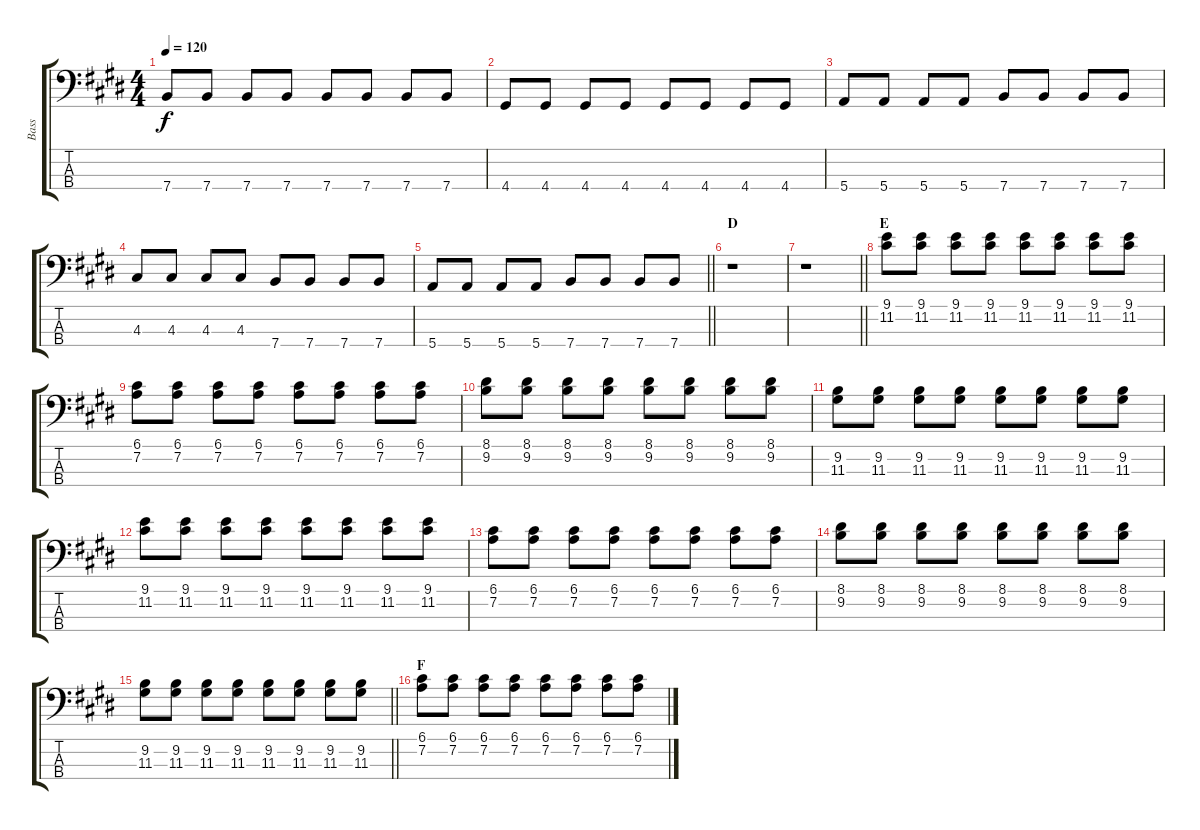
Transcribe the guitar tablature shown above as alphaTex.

\track ("Bass" "Bass") {instrument electricbasspick}
\staff {score tabs}
\tuning (G2 D2 A1 E1) {hide}
\ts (4 4)
\tempo 120
\clef f4
\ks e
7.4.8{dy f} 7.4.8 7.4.8 7.4.8 7.4.8 7.4.8 7.4.8 7.4.8 |
4.4.8 4.4.8 4.4.8 4.4.8 4.4.8 4.4.8 4.4.8 4.4.8 |
5.4.8 5.4.8 5.4.8 5.4.8 7.4.8 7.4.8 7.4.8 7.4.8 |
4.3.8 4.3.8 4.3.8 4.3.8 7.4.8 7.4.8 7.4.8 7.4.8 |
\barLineRight lightlight
5.4.8 5.4.8 5.4.8 5.4.8 7.4.8 7.4.8 7.4.8 7.4.8 |
\section ("" "D")
r.1 |
\barLineRight lightlight
r.1 |
\section ("" "E")
(9.1 11.2).8 (9.1 11.2).8 (9.1 11.2).8 (9.1 11.2).8 (9.1 11.2).8 (9.1 11.2).8 (9.1 11.2).8 (9.1 11.2).8 |
(6.1 7.2).8 (6.1 7.2).8 (6.1 7.2).8 (6.1 7.2).8 (6.1 7.2).8 (6.1 7.2).8 (6.1 7.2).8 (6.1 7.2).8 |
(8.1 9.2).8 (8.1 9.2).8 (8.1 9.2).8 (8.1 9.2).8 (8.1 9.2).8 (8.1 9.2).8 (8.1 9.2).8 (8.1 9.2).8 |
(9.2 11.3).8 (9.2 11.3).8 (9.2 11.3).8 (9.2 11.3).8 (9.2 11.3).8 (9.2 11.3).8 (9.2 11.3).8 (9.2 11.3).8 |
(9.1 11.2).8 (9.1 11.2).8 (9.1 11.2).8 (9.1 11.2).8 (9.1 11.2).8 (9.1 11.2).8 (9.1 11.2).8 (9.1 11.2).8 |
(6.1 7.2).8 (6.1 7.2).8 (6.1 7.2).8 (6.1 7.2).8 (6.1 7.2).8 (6.1 7.2).8 (6.1 7.2).8 (6.1 7.2).8 |
(8.1 9.2).8 (8.1 9.2).8 (8.1 9.2).8 (8.1 9.2).8 (8.1 9.2).8 (8.1 9.2).8 (8.1 9.2).8 (8.1 9.2).8 |
\barLineRight lightlight
(9.2 11.3).8 (9.2 11.3).8 (9.2 11.3).8 (9.2 11.3).8 (9.2 11.3).8 (9.2 11.3).8 (9.2 11.3).8 (9.2 11.3).8 |
\section ("" "F")
(6.1 7.2).8 (6.1 7.2).8 (6.1 7.2).8 (6.1 7.2).8 (6.1 7.2).8 (6.1 7.2).8 (6.1 7.2).8 (6.1 7.2).8
